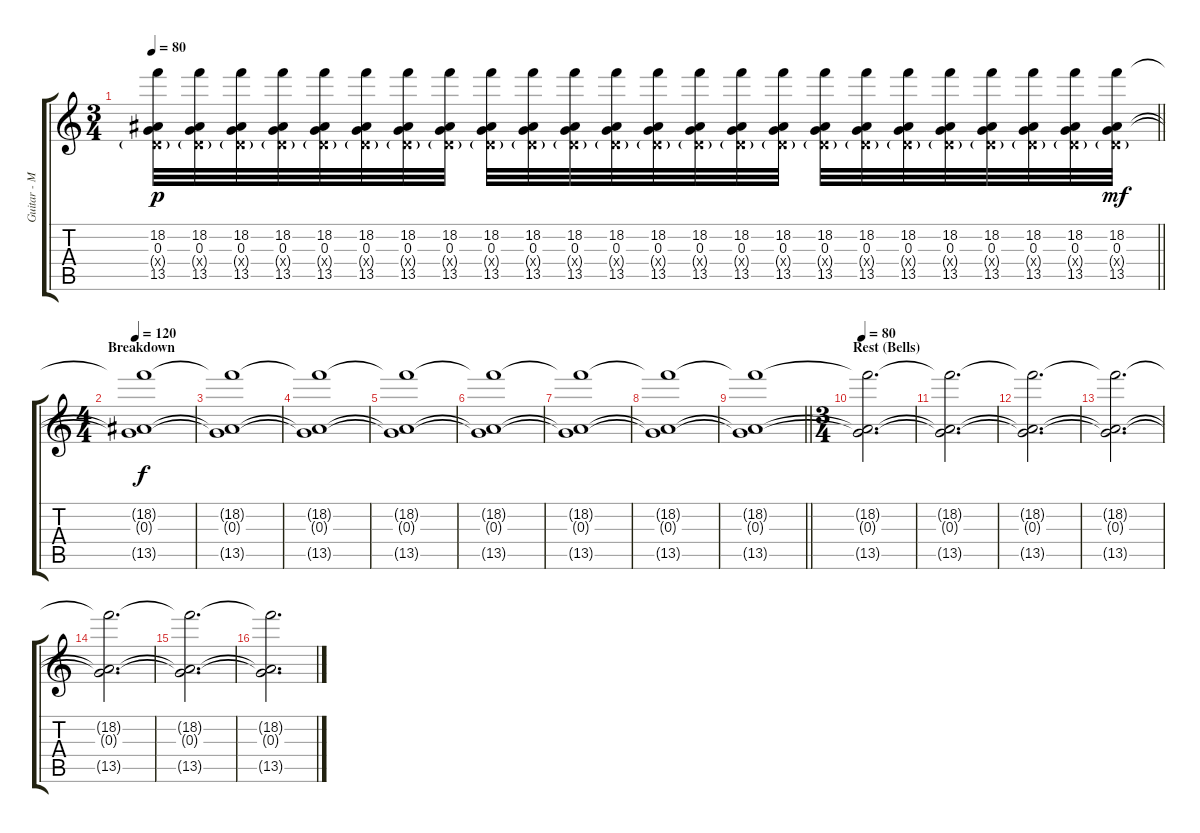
\track ("Guitar - Mark Engles" "Guitar - M") {instrument overdrivenguitar}
\staff {score tabs}
\tuning (E4 B3 G3 D3 A2 E2) {hide}
\ts (3 4)
\tempo 80
\clef g2
\barLineRight lightlight
\ks c
(18.2 0.3 0.4{g x} 13.5).32{dy p} (18.2 0.3 0.4{g x} 13.5).32 (18.2 0.3 0.4{g x} 13.5).32 (18.2 0.3 0.4{g x} 13.5).32 (18.2 0.3 0.4{g x} 13.5).32 (18.2 0.3 0.4{g x} 13.5).32 (18.2 0.3 0.4{g x} 13.5).32 (18.2 0.3 0.4{g x} 13.5).32 (18.2 0.3 0.4{g x} 13.5).32 (18.2 0.3 0.4{g x} 13.5).32 (18.2 0.3 0.4{g x} 13.5).32 (18.2 0.3 0.4{g x} 13.5).32 (18.2 0.3 0.4{g x} 13.5).32 (18.2 0.3 0.4{g x} 13.5).32 (18.2 0.3 0.4{g x} 13.5).32 (18.2 0.3 0.4{g x} 13.5).32 (18.2 0.3 0.4{g x} 13.5).32 (18.2 0.3 0.4{g x} 13.5).32 (18.2 0.3 0.4{g x} 13.5).32 (18.2 0.3 0.4{g x} 13.5).32 (18.2 0.3 0.4{g x} 13.5).32 (18.2 0.3 0.4{g x} 13.5).32 (18.2 0.3 0.4{g x} 13.5).32 (18.2 0.3 0.4{g x} 13.5).32{dy mf} |
\ts (4 4)
\section ("" "Breakdown")
\tempo 120
(18.2{t} 0.3{t} 13.5{t}).1{dy f volume 4} |
(18.2{t} 0.3{t} 13.5{t}).1 |
(18.2{t} 0.3{t} 13.5{t}).1 |
(18.2{t} 0.3{t} 13.5{t}).1 |
(18.2{t} 0.3{t} 13.5{t}).1 |
(18.2{t} 0.3{t} 13.5{t}).1 |
(18.2{t} 0.3{t} 13.5{t}).1 |
\barLineRight lightlight
(18.2{t} 0.3{t} 13.5{t}).1{volume 3} |
\ts (3 4)
\section ("" "Rest (Bells)")
\tempo 80
(18.2{t} 0.3{t} 13.5{t}).2{d} |
(18.2{t} 0.3{t} 13.5{t}).2{d} |
(18.2{t} 0.3{t} 13.5{t}).2{d} |
(18.2{t} 0.3{t} 13.5{t}).2{d} |
(18.2{t} 0.3{t} 13.5{t}).2{d} |
(18.2{t} 0.3{t} 13.5{t}).2{d} |
(18.2{t} 0.3{t} 13.5{t}).2{d}
